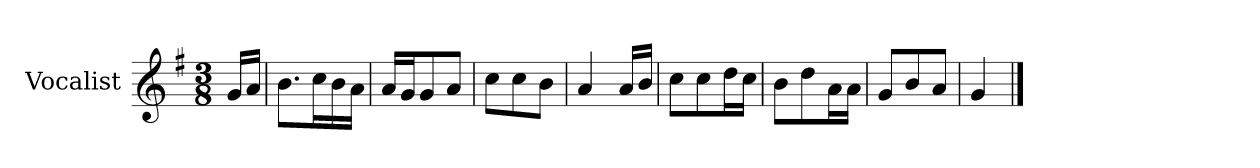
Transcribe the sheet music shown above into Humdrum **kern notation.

**kern
*part1
*staff1
*I"Vocalist
*k[f#]
*G:
*M3/8
=
16gLL
16aJJ
=1
8.bL
16ccL
16b
16aJJ
=2
16aLL
16gJ
8g
8aJ
=3
8ccL
8cc
8bJ
=4
4a
16aLL
16bJJ
=5
8ccL
8cc
16ddL
16ccJJ
=6
8bL
8dd
16aL
16aJJ
=7
8gL
8b
8aJ
=8
4g
==
*-
